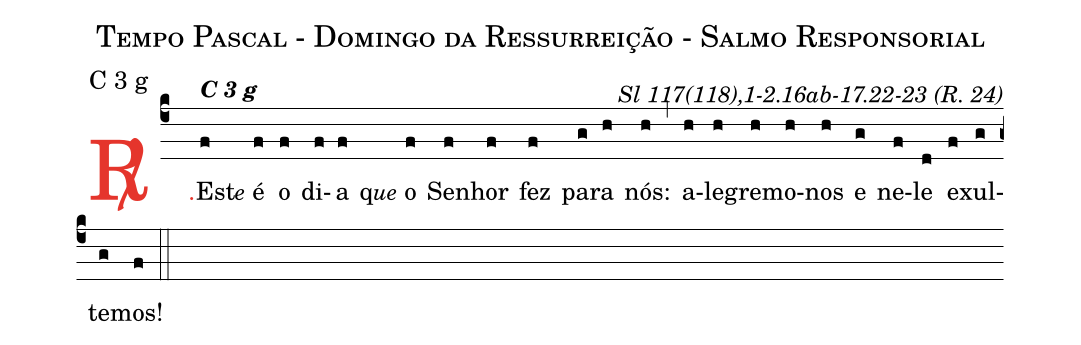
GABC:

name: Tempo Pascal - Domingo da Ressurreição - Salmo Responsorial;
mode: C 3 g;
commentary: Sl 117(118),1-2.16ab-17.22-23 (R. 24);
%%
(c4)

<c><sp>R/</sp>.</c>() Es<alt>\textbf{C 3 g}</alt>(f)t<e>e</e> é(f) o(f) di(f)a(f) q<e>ue</e> o(f) Se(f)nhor(f) fez(f) pa(g)ra(h) nós:(h) (,) a(h)le(h)gre(h)mo-(h)nos(h) e(g) ne(f)le(d) e(f)xul(g)te(g)mos!(f)

(::)
